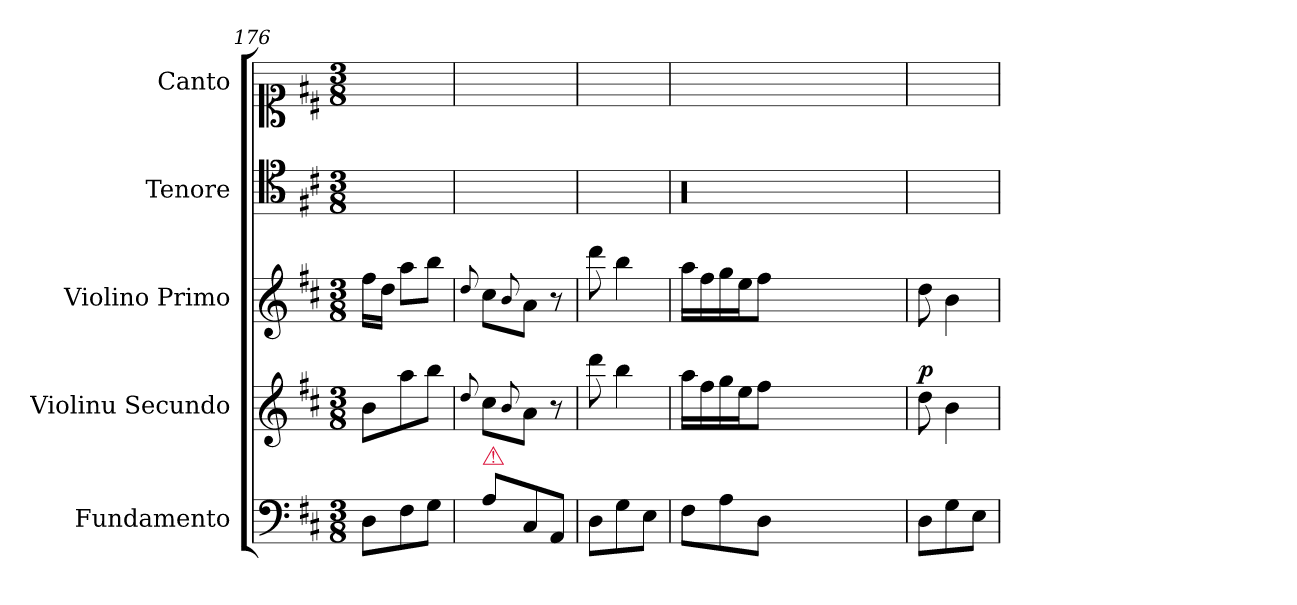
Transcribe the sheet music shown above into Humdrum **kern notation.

**kern	**kern	**dynam	**kern	**dynam	**kern	**kern
*part5	*part4	*part4	*part3	*part3	*part2	*part1
*staff5	*staff4	*staff4	*staff3	*staff3	*staff2	*staff1
*I"Fundamento	*I"Violinu Secundo	*	*I"Violino Primo	*	*I"Tenore	*I"Canto
*	*I'vl 2	*	*I'vl 1	*	*I'T	*
*clefF4	*clefG2	*	*clefG2	*	*clefC4	*clefC1
*k[f#c#]	*k[f#c#]	*	*k[f#c#]	*	*k[f#c#]	*k[f#c#]
*D:	*D:	*	*D:	*	*	*D:
*M3/8	*M3/8	*	*M3/8	*	*M3/8	*M3/8
=176	=176	=176	=176	=176	=176	=176
8D\L	8b\L	.	16ff#\LL	.	4.ryy	4.ryy
.	.	.	16dd\JJ	.	.	.
8F#\	8aa\	.	8aa\L	.	.	.
8G\J	8bb\J	.	8bb\J	.	.	.
=177	=177	=177	=177	=177	=177	=177
.	8qqdd/	.	8qqdd/	.	.	.
!LO:TX:a:color=crimson:t=⚠	!	!	!	!	!	!
8A\L	8cc#\L	.	8cc#\L	.	4.ryy	4.ryy
.	8qqb/	.	8qqb/	.	.	.
8C#/	8a\J	.	8a\J	.	.	.
8AA/J	8r	.	8r	.	.	.
=178	=178	=178	=178	=178	=178	=178
8D\L	8ddd\	.	8ddd\	.	4.ryy	4.ryy
8G\	4bb\	.	4bb\	.	.	.
8E\J	.	.	.	.	.	.
=179	=179	=179	=179	=179	=179	=179
!	!	!	!	!	!LO:N:vis=00	!
8F#\L	16aa\LL	.	16aa\LL	.	1.r	4.ryy
.	16ff#\	.	16ff#\	.	.	.
8A\	16gg\	.	16gg\	.	.	.
.	16ee\J	.	16ee\J	.	.	.
8D\J	8ff#\J	.	8ff#\J	.	.	.
1ryy	1ryy	.	1ryy	.	.	1ryy
8ryy	8ryy	.	8ryy	.	.	8ryy
=180	=180	=180	=180	=180	=180	=180
!	!	!LO:DY:a	!	!LO:DY:a	!	!
8D\L	8dd\	p	8dd\	pia	4.ryy	4.ryy
8G\	4b\	.	4b\	.	.	.
8E\J	.	.	.	.	.	.
=	=	=	=	=	=	=
*-	*-	*-	*-	*-	*-	*-
